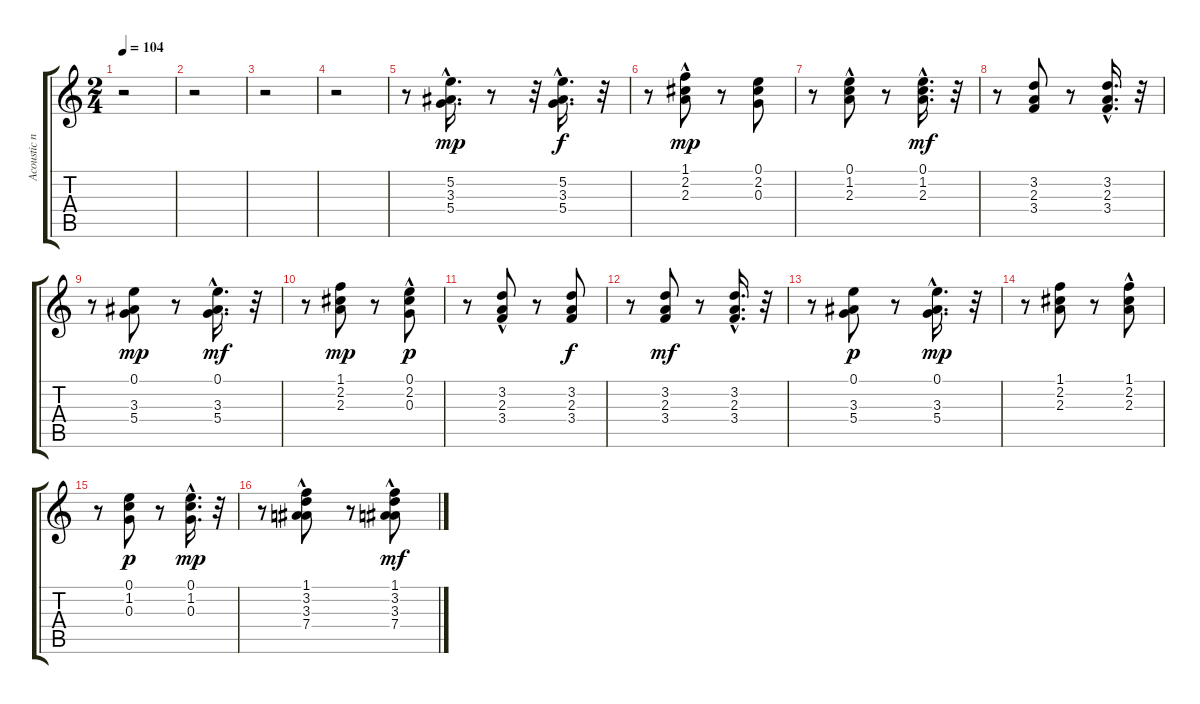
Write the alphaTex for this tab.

\track ("Acoustic nylon" "Acoustic n") {instrument acousticguitarnylon}
\staff {score tabs}
\tuning (E4 B3 G3 D3 A2 E2) {hide}
\ts (2 4)
\tempo 104
\clef g2
\ks c
r.2{dy mp instrument acousticguitarnylon} |
r.2 |
r.2 |
r.2 |
r.8 (5.2{hac} 3.3{hac} 5.4{hac}).16{d} r.8 r.32 (5.2{hac} 3.3 5.4{hac}).16{d dy f} r.32 |
r.8 (1.1{hac} 2.2{hac} 2.3).8{dy mp} r.8 (0.1 2.2 0.3).8 |
r.8 (0.1 1.2 2.3{hac}).8 r.8 (0.1{hac} 1.2{hac} 2.3{hac}).16{d dy mf} r.32 |
r.8 (3.2 2.3 3.4).8 r.8 (3.2{hac} 2.3{hac} 3.4{hac}).16{d} r.32 |
r.8 (0.1 3.3 5.4).8{dy mp} r.8 (0.1{hac} 3.3{hac} 5.4{hac}).16{d dy mf} r.32 |
r.8 (1.1 2.2 2.3).8{dy mp} r.8 (0.1{hac} 2.2{hac} 0.3).8{dy p} |
r.8 (3.2 2.3{hac} 3.4).8 r.8 (3.2 2.3 3.4).8{dy f} |
r.8 (3.2 2.3 3.4).8{dy mf} r.8 (3.2{hac} 2.3{hac} 3.4{hac}).16{d} r.32 |
r.8 (0.1 3.3 5.4).8{dy p} r.8 (0.1{hac} 3.3{hac} 5.4{hac}).16{d dy mp} r.32 |
r.8 (1.1 2.2 2.3).8 r.8 (1.1 2.2{hac} 2.3).8 |
r.8 (0.1 1.2 0.3).8{dy p} r.8 (0.1 1.2{hac} 0.3{hac}).16{d dy mp} r.32 |
r.8 (1.1 3.2 3.3{hac} 7.4{hac}).8 r.8 (1.1{hac} 3.2 3.3 7.4{hac}).8{dy mf}
